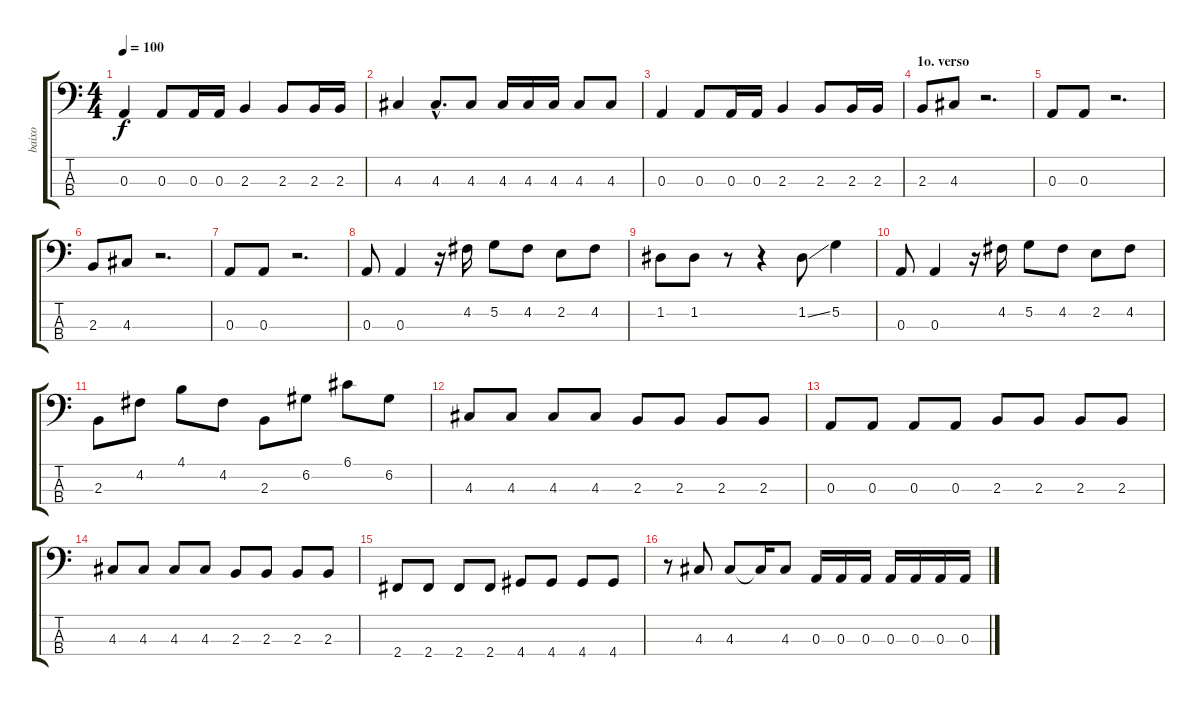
\track ("baixo" "baixo") {instrument electricbassfinger}
\staff {score tabs}
\tuning (G2 D2 A1 E1) {hide}
\ts (4 4)
\tempo 100
\clef f4
\ks c
0.3.4{dy f} 0.3.8 0.3.16 0.3.16 2.3.4 2.3.8 2.3.16 2.3.16 |
4.3.4 4.3{hac}.8{d} 4.3.8 4.3.16 4.3.16 4.3.16 4.3.8 4.3.8 |
0.3.4 0.3.8 0.3.16 0.3.16 2.3.4 2.3.8 2.3.16 2.3.16 |
\section ("" "1o. verso")
2.3.8 4.3.8 r.2{d} |
0.3.8 0.3.8 r.2{d} |
2.3.8 4.3.8 r.2{d} |
0.3.8 0.3.8 r.2{d} |
0.3.8 0.3.4 r.16 4.2.16 5.2.8 4.2.8 2.2.8 4.2.8 |
1.2.8 1.2.8 r.8 r.4 1.2{ss}.8 5.2.4 |
0.3.8 0.3.4 r.16 4.2.16 5.2.8 4.2.8 2.2.8 4.2.8 |
2.3.8 4.2.8 4.1.8 4.2.8 2.3.8 6.2.8 6.1.8 6.2.8 |
4.3.8 4.3.8 4.3.8 4.3.8 2.3.8 2.3.8 2.3.8 2.3.8 |
0.3.8 0.3.8 0.3.8 0.3.8 2.3.8 2.3.8 2.3.8 2.3.8 |
4.3.8 4.3.8 4.3.8 4.3.8 2.3.8 2.3.8 2.3.8 2.3.8 |
2.4.8 2.4.8 2.4.8 2.4.8 4.4.8 4.4.8 4.4.8 4.4.8 |
r.8 4.3.8 4.3.8 4.3{t}.16 4.3.8 0.3.16 0.3.16 0.3.16 0.3.16 0.3.16 0.3.16 0.3.16
